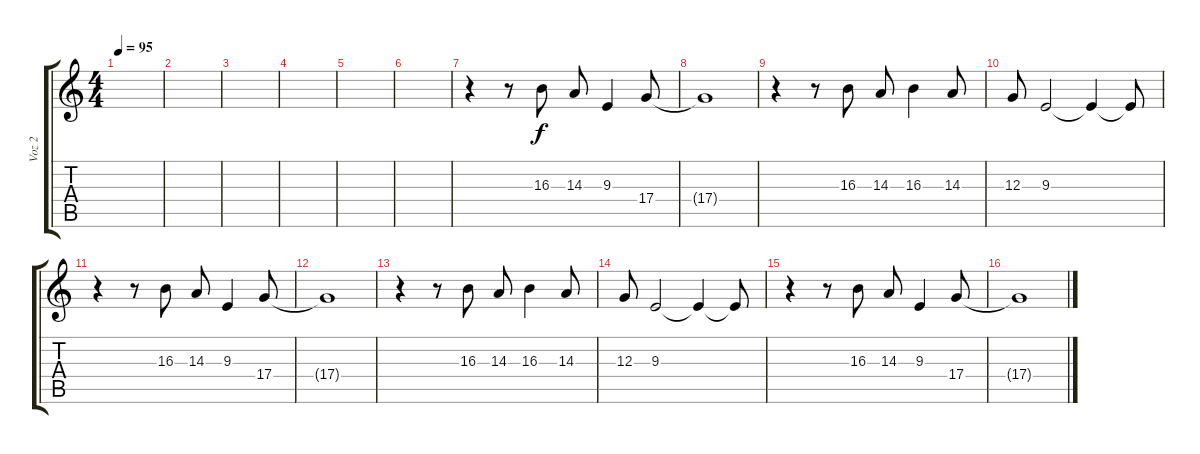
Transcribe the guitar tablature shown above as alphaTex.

\track ("Voz 2" "Voz 2") {instrument choiraahs}
\staff {score tabs}
\tuning (E4 B3 G3 D3 A2 E2) {hide}
\ts (4 4)
\tempo 95
\clef g2
\ks c
|
|
|
|
|
|
r.4 r.8 16.3.8 14.3.8 9.3.4 17.4.8 |
17.4{t}.1 |
r.4 r.8 16.3.8 14.3.8 16.3.4 14.3.8 |
12.3.8 9.3.2 9.3{t}.4 9.3{t}.8 |
r.4 r.8 16.3.8 14.3.8 9.3.4 17.4.8 |
17.4{t}.1 |
r.4 r.8 16.3.8 14.3.8 16.3.4 14.3.8 |
12.3.8 9.3.2 9.3{t}.4 9.3{t}.8 |
r.4 r.8 16.3.8 14.3.8 9.3.4 17.4.8 |
17.4{t}.1
